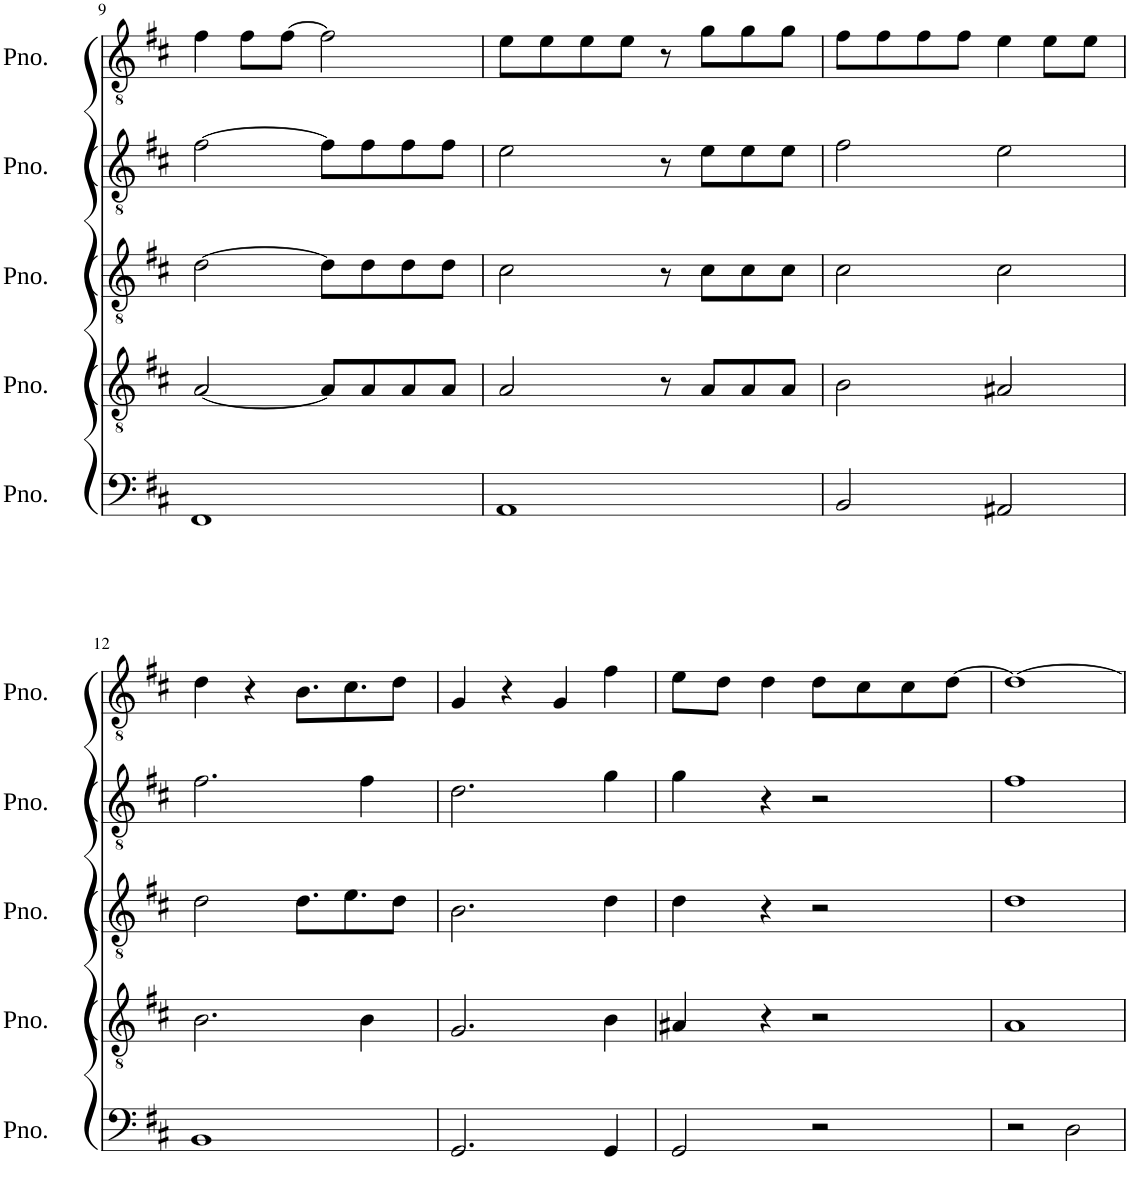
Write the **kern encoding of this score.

**kern	**kern	**kern	**kern	**kern
*part5	*part4	*part3	*part2	*part1
*staff5	*staff4	*staff3	*staff2	*staff1
*I"Piano	*I"Piano	*I"Piano	*I"Piano	*I"Piano
*I'Pno.	*I'Pno.	*I'Pno.	*I'Pno.	*I'Pno.
!!LO:PB:g=z
*clefF4	*clefGv2	*clefGv2	*clefGv2	*clefGv2
*k[f#c#]	*k[f#c#]	*k[f#c#]	*k[f#c#]	*k[f#c#]
*M4/4	*M4/4	*M4/4	*M4/4	*M4/4
=9	=9	=9	=9	=9
1FF#	[2A/	[2d\	[2f#\	4f#\
.	.	.	.	8f#\L
.	.	.	.	[8f#\J
.	8A/L]	8d\L]	8f#\L]	2f#\]
.	8A/	8d\	8f#\	.
.	8A/	8d\	8f#\	.
.	8A/J	8d\J	8f#\J	.
=10	=10	=10	=10	=10
1AA	2A/	2c#\	2e\	8e\L
.	.	.	.	8e\
.	.	.	.	8e\
.	.	.	.	8e\J
.	8r	8r	8r	8r
.	8A/L	8c#\L	8e\L	8g\L
.	8A/	8c#\	8e\	8g\
.	8A/J	8c#\J	8e\J	8g\J
=11	=11	=11	=11	=11
2BB/	2B\	2c#\	2f#\	8f#\L
.	.	.	.	8f#\
.	.	.	.	8f#\
.	.	.	.	8f#\J
2AA#X/	2A#X/	2c#\	2e\	4e\
.	.	.	.	8e\L
.	.	.	.	8e\J
!!LO:LB:g=z
=12	=12	=12	=12	=12
1BB	2.B\	2d\	2.f#\	4d\
.	.	.	.	4r
.	.	8.d\L	.	8.B\L
.	.	8.e\	.	8.c#\
.	4B\	.	4f#\	.
.	.	8d\J	.	8d\J
=13	=13	=13	=13	=13
2.GG/	2.G/	2.B\	2.d\	4G/
.	.	.	.	4r
.	.	.	.	4G/
4GG/	4B\	4d\	4g\	4f#\
=14	=14	=14	=14	=14
2GG/	4A#X/	4d\	4g\	8e\L
.	.	.	.	8d\J
.	4r	4r	4r	4d\
2r	2r	2r	2r	8d\L
.	.	.	.	8c#\
.	.	.	.	8c#\
.	.	.	.	[8d\J
=15	=15	=15	=15	=15
2r	1A	1d	1f#	1d_
2D\	.	.	.	.
=	=	=	=	=
*-	*-	*-	*-	*-
